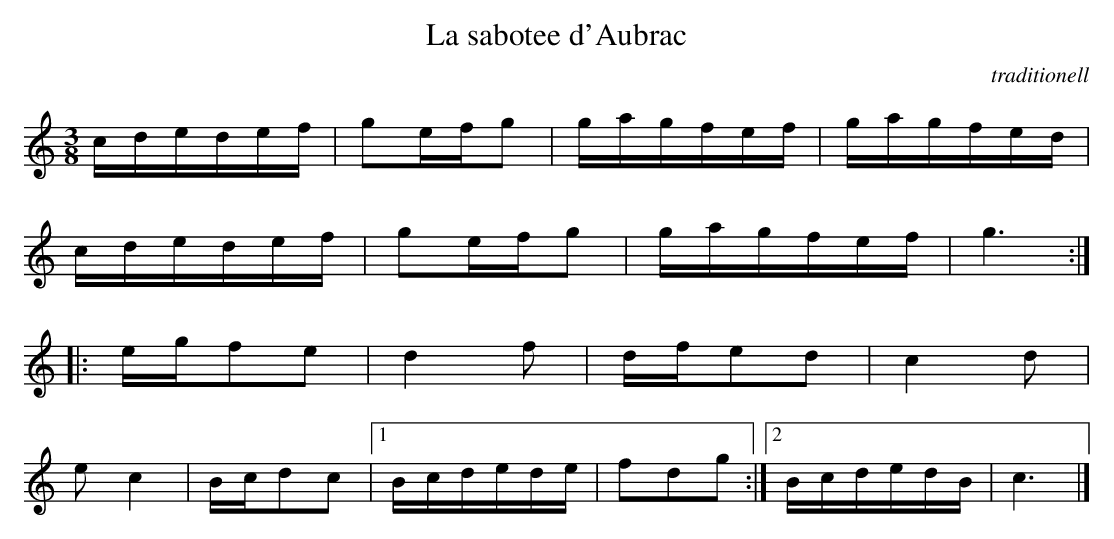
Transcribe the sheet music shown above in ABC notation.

X:1
T:La sabotee d'Aubrac
C:traditionell
M:3/8
L:1/16
K:C
cdedef | g2efg2 | gagfef | gagfed |
cdedef | g2efg2 | gagfef | g6 :|
|:\
egf2e2 | d4f2 | dfe2d2 | c4d2 |
e2c4 | Bcd2c2 |1 Bcdede | f2d2g2 :|\
              [2 BcdedB | c6 |]
